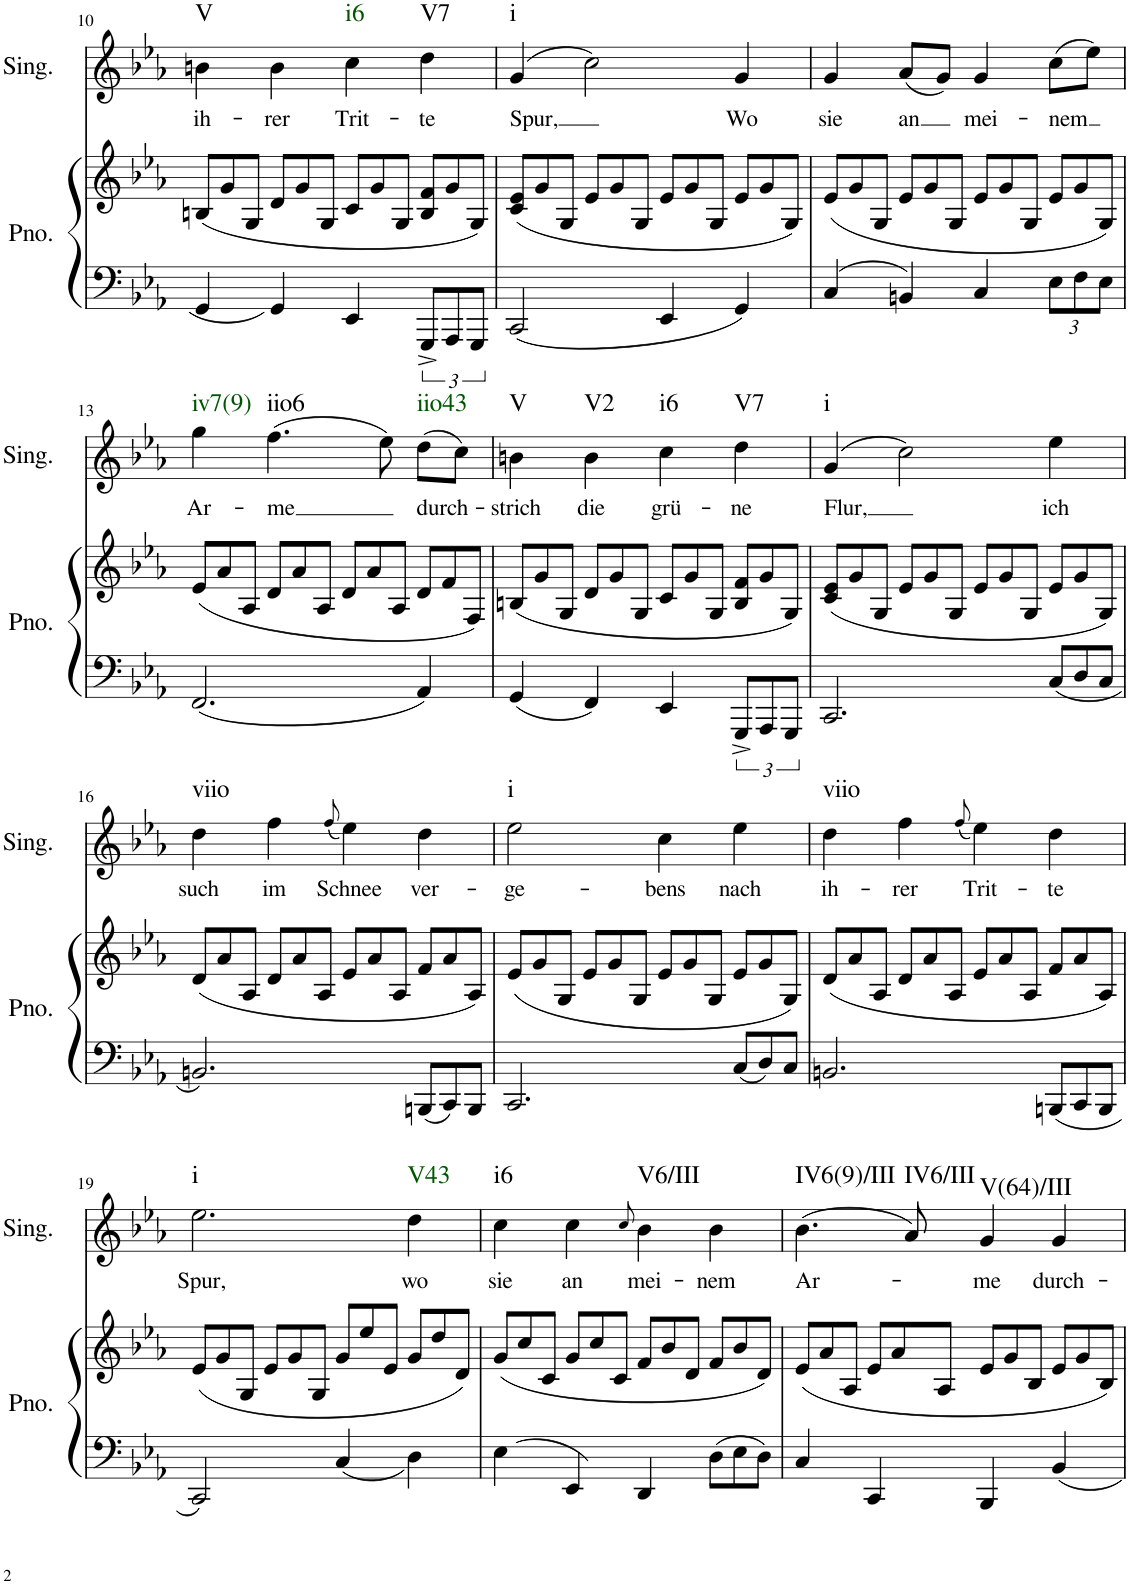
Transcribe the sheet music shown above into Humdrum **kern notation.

**kern	**kern	**kern	**text	**harte
*part2	*part2	*part1	*part1	*part1
*staff3	*staff2	*staff1	*staff1	*
*I"Pianoforte	*	*I"Singstimme	*	*
*I'Pno.	*	*I'Sing.	*	*
!!LO:PB:g=z
*clefF4	*clefG2	*clefG2	*	*
*k[b-e-a-]	*k[b-e-a-]	*k[b-e-a-]	*	*
*M4/4	*M4/4	*M4/4	*	*
*met(c)	*met(c)	*met(c)	*	*
*	*Xtuplet	*	*	*
=10	=10	=10	=10	=10
!	!	!	!LO:LY:b	!LO:H:kt=V
4GG/	(12Bn/L	4bn\	ih-	N
.	12g/	.	.	.
.	12G/J	.	.	.
!	!	!	!LO:LY:b	!
4GG/	12d/L	4b\	-rer	.
.	12g/	.	.	.
.	12G/J	.	.	.
!	!	!	!LO:LY:b	!LO:H:kt=i6
4EE-/	12c/L	4cc\	Trit-	N
.	12g/	.	.	.
.	12G/J	.	.	.
!	!	!	!LO:LY:b	!LO:H:kt=V7
12GGG^</L	12B/ 12f/L	4dd\	-te	N
12AAA-/	12g/	.	.	.
12GGG/J	12G/J)	.	.	.
=11	=11	=11	=11	=11
!	!	!	!LO:LY:b	!LO:H:kt=i
2CC/	(12c/ 12e-/L	(4g/	Spur,	N
.	12g/	.	.	.
.	12G/J	.	.	.
.	12e-/L	2cc\)	.	.
.	12g/	.	.	.
.	12G/J	.	.	.
4EE-/	12e-/L	.	.	.
.	12g/	.	.	.
.	12G/J	.	.	.
!	!	!	!LO:LY:b	!
4GG/	12e-/L	4g/	Wo	.
.	12g/	.	.	.
.	12G/J)	.	.	.
=12	=12	=12	=12	=12
!	!	!	!LO:LY:b	!
4C/	(12e-/L	4g/	sie	.
.	12g/	.	.	.
.	12G/J	.	.	.
!	!	!	!LO:LY:b	!
4BBn/	12e-/L	(8a-/L	an	.
.	12g/	.	.	.
.	.	8g/J)	.	.
.	12G/J	.	.	.
!	!	!	!LO:LY:b	!
4C/	12e-/L	4g/	mei-	.
.	12g/	.	.	.
.	12G/J	.	.	.
*Xbrackettup	*	*	*	*
!	!	!	!LO:LY:b	!
12E-\L	12e-/L	(8cc\L	-nem	.
12F\	12g/	.	.	.
.	.	8ee-\J)	.	.
12E-\J	12G/J)	.	.	.
!!LO:LB:g=z
=13	=13	=13	=13	=13
!	!	!	!LO:LY:b	!LO:H:kt=iv7(9)
2.FF/	(12e-/L	4gg\	Ar-	N
.	12a-/	.	.	.
.	12A-/J	.	.	.
!	!	!	!LO:LY:b	!LO:H:kt=iio6
.	12d/L	(4.ff\	-me	N
.	12a-/	.	.	.
.	12A-/J	.	.	.
.	12d/L	.	.	.
.	12a-/	.	.	.
.	.	8ee-\)	.	.
.	12A-/J	.	.	.
!	!	!	!LO:LY:b	!LO:H:kt=iio43
4AA-/	12d/L	(8dd\L	durch-	N
.	12f/	.	.	.
.	.	8cc\J)	.	.
.	12F/J)	.	.	.
=14	=14	=14	=14	=14
!	!	!	!LO:LY:b	!LO:H:kt=V
4GG/	(12Bn/L	4bn\	-strich	N
.	12g/	.	.	.
.	12G/J	.	.	.
!	!	!	!LO:LY:b	!LO:H:kt=V2
4FF/	12d/L	4b\	die	N
.	12g/	.	.	.
.	12G/J	.	.	.
!	!	!	!LO:LY:b	!LO:H:kt=i6
4EE-/	12c/L	4cc\	grü-	N
.	12g/	.	.	.
.	12G/J	.	.	.
*brackettup	*	*	*	*
!	!	!	!LO:LY:b	!LO:H:kt=V7
12GGG^</L	12B/ 12f/L	4dd\	-ne	N
12AAA-/	12g/	.	.	.
12GGG/J	12G/J)	.	.	.
=15	=15	=15	=15	=15
!	!	!	!LO:LY:b	!LO:H:kt=i
2.CC/	(12c/ 12e-/L	(4g/	Flur,	N
.	12g/	.	.	.
.	12G/J	.	.	.
.	12e-/L	2cc\)	.	.
.	12g/	.	.	.
.	12G/J	.	.	.
.	12e-/L	.	.	.
.	12g/	.	.	.
.	12G/J	.	.	.
*Xtuplet	*	*	*	*
!	!	!	!LO:LY:b	!
12C/L	12e-/L	4ee-\	ich	.
12D/	12g/	.	.	.
12C/J	12G/J)	.	.	.
!!LO:LB:g=z
=16	=16	=16	=16	=16
!	!	!	!LO:LY:b	!LO:H:kt=viio
2.BBn/	(12d/L	4dd\	such	N
.	12a-/	.	.	.
.	12A-/J	.	.	.
!	!	!	!LO:LY:b	!
.	12d/L	4ff\	im	.
.	12a-/	.	.	.
.	12A-/J	.	.	.
.	.	(8qff/	.	.
!	!	!	!LO:LY:b	!
.	12e-/L	4ee-\)	Schnee	.
.	12a-/	.	.	.
.	12A-/J	.	.	.
!	!	!	!LO:LY:b	!
12BBBn/L	12f/L	4dd\	ver-	.
12CC/	12a-/	.	.	.
12BBB/J	12A-/J)	.	.	.
=17	=17	=17	=17	=17
!	!	!	!LO:LY:b	!LO:H:kt=i
2.CC/	(12e-/L	2ee-\	-ge-	N
.	12g/	.	.	.
.	12G/J	.	.	.
.	12e-/L	.	.	.
.	12g/	.	.	.
.	12G/J	.	.	.
!	!	!	!LO:LY:b	!
.	12e-/L	4cc\	-bens	.
.	12g/	.	.	.
.	12G/J	.	.	.
!	!	!	!LO:LY:b	!
12C/L	12e-/L	4ee-\	nach	.
12D/	12g/	.	.	.
12C/J	12G/J)	.	.	.
=18	=18	=18	=18	=18
!	!	!	!LO:LY:b	!LO:H:kt=viio
2.BBn/	(12d/L	4dd\	ih-	N
.	12a-/	.	.	.
.	12A-/J	.	.	.
!	!	!	!LO:LY:b	!
.	12d/L	4ff\	-rer	.
.	12a-/	.	.	.
.	12A-/J	.	.	.
.	.	(8qff/	.	.
!	!	!	!LO:LY:b	!
.	12e-/L	4ee-\)	Trit-	.
.	12a-/	.	.	.
.	12A-/J	.	.	.
!	!	!	!LO:LY:b	!
12BBBn/L	12f/L	4dd\	-te	.
12CC/	12a-/	.	.	.
12BBB/J	12A-/J)	.	.	.
!!LO:LB:g=z
=19	=19	=19	=19	=19
!	!	!	!LO:LY:b	!LO:H:kt=i
2CC/	(12e-/L	2.ee-\	Spur,	N
.	12g/	.	.	.
.	12G/J	.	.	.
.	12e-/L	.	.	.
.	12g/	.	.	.
.	12G/J	.	.	.
4C/	12g/L	.	.	.
.	12ee-/	.	.	.
.	12e-/J	.	.	.
!	!	!	!LO:LY:b	!LO:H:kt=V43
4D\	12g/L	4dd\	wo	N
.	12dd/	.	.	.
.	12d/J)	.	.	.
=20	=20	=20	=20	=20
!	!	!	!LO:LY:b	!LO:H:kt=i6
4E-\	(12g/L	4cc\	sie	N
.	12cc/	.	.	.
.	12c/J	.	.	.
!	!	!	!LO:LY:b	!
4EE-/	12g/L	4cc\	an	.
.	12cc/	.	.	.
.	12c/J	.	.	.
.	.	8qcc/	.	.
!	!	!	!LO:LY:b	!LO:H:kt=V6/III
4DD/	12f/L	4b-\	mei-	N
.	12b-/	.	.	.
.	12d/J	.	.	.
!	!	!	!LO:LY:b	!
12D\L	12f/L	4b-\	-nem	.
12E-\	12b-/	.	.	.
12D\J	12d/J)	.	.	.
=21	=21	=21	=21	=21
!	!	!	!LO:LY:b	!LO:H:kt=IV6(9)/III
4C/	(12e-/L	(4.b-\	Ar-	N
.	12a-/	.	.	.
.	12A-/J	.	.	.
4CC/	12e-/L	.	.	.
.	12a-/	.	.	.
!	!	!	!	!LO:H:kt=IV6/III
.	.	8a-/)	.	N
.	12A-/J	.	.	.
!	!	!	!LO:LY:b	!LO:H:kt=V(64)/III
4BBB-/	12e-/L	4g/	-me	N
.	12g/	.	.	.
.	12B-/J	.	.	.
!	!	!	!LO:LY:b	!
4BB-/	12e-/L	4g/	durch-	.
.	12g/	.	.	.
.	12B-/J)	.	.	.
=	=	=	=	=
*-	*-	*-	*-	*-
